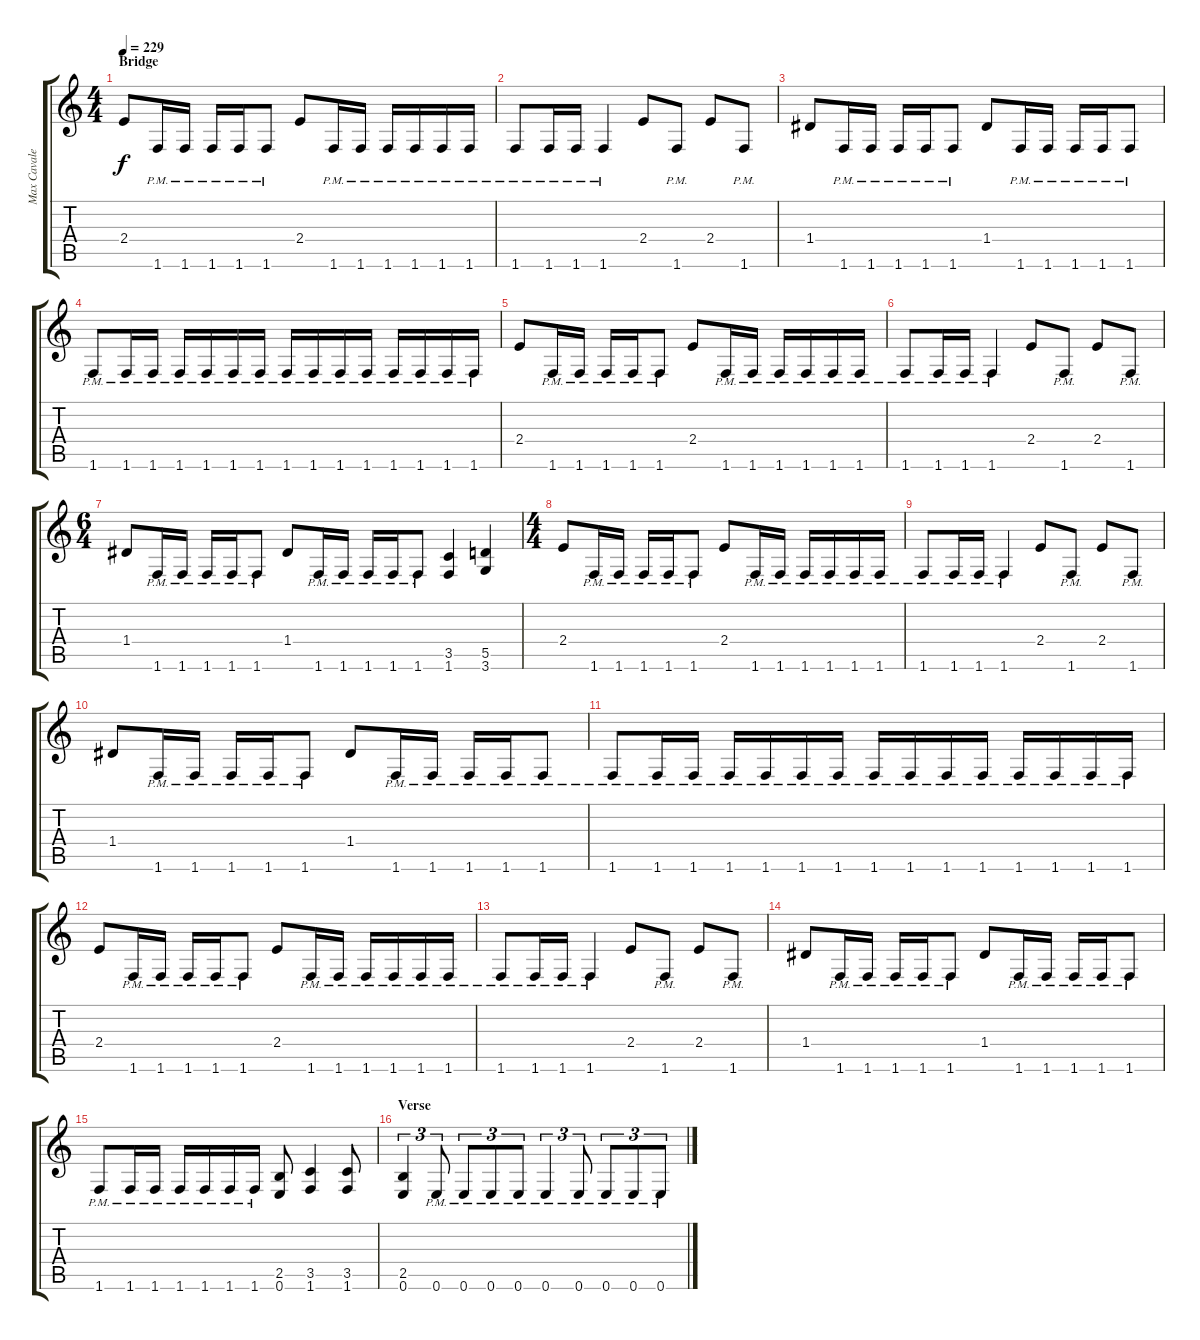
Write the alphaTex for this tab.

\track ("Max Cavalera" "Max Cavale") {instrument distortionguitar}
\staff {score tabs}
\tuning (E4 B3 G3 D3 A2 E2) {hide}
\ts (4 4)
\section ("" "Bridge")
\tempo 229
\clef g2
\ks c
2.4.8{dy f} 1.6{pm}.16 1.6{pm}.16 1.6{pm}.16 1.6{pm}.16 1.6{pm}.8 2.4.8 1.6{pm}.16 1.6{pm}.16 1.6{pm}.16 1.6{pm}.16 1.6{pm}.16 1.6{pm}.16 |
1.6{pm}.8 1.6{pm}.16 1.6{pm}.16 1.6{pm}.4 2.4.8 1.6{pm}.8 2.4.8 1.6{pm}.8 |
1.4.8 1.6{pm}.16 1.6{pm}.16 1.6{pm}.16 1.6{pm}.16 1.6{pm}.8 1.4.8 1.6{pm}.16 1.6{pm}.16 1.6{pm}.16 1.6{pm}.16 1.6{pm}.8 |
1.6{pm}.8 1.6{pm}.16 1.6{pm}.16 1.6{pm}.16 1.6{pm}.16 1.6{pm}.16 1.6{pm}.16 1.6{pm}.16 1.6{pm}.16 1.6{pm}.16 1.6{pm}.16 1.6{pm}.16 1.6{pm}.16 1.6{pm}.16 1.6{pm}.16 |
2.4.8 1.6{pm}.16 1.6{pm}.16 1.6{pm}.16 1.6{pm}.16 1.6{pm}.8 2.4.8 1.6{pm}.16 1.6{pm}.16 1.6{pm}.16 1.6{pm}.16 1.6{pm}.16 1.6{pm}.16 |
1.6{pm}.8 1.6{pm}.16 1.6{pm}.16 1.6{pm}.4 2.4.8 1.6{pm}.8 2.4.8 1.6{pm}.8 |
\ts (6 4)
1.4.8 1.6{pm}.16 1.6{pm}.16 1.6{pm}.16 1.6{pm}.16 1.6{pm}.8 1.4.8 1.6{pm}.16 1.6{pm}.16 1.6{pm}.16 1.6{pm}.16 1.6{pm}.8 (3.5 1.6).4 (5.5 3.6).4 |
\ts (4 4)
2.4.8 1.6{pm}.16 1.6{pm}.16 1.6{pm}.16 1.6{pm}.16 1.6{pm}.8 2.4.8 1.6{pm}.16 1.6{pm}.16 1.6{pm}.16 1.6{pm}.16 1.6{pm}.16 1.6{pm}.16 |
1.6{pm}.8 1.6{pm}.16 1.6{pm}.16 1.6{pm}.4 2.4.8 1.6{pm}.8 2.4.8 1.6{pm}.8 |
1.4.8 1.6{pm}.16 1.6{pm}.16 1.6{pm}.16 1.6{pm}.16 1.6{pm}.8 1.4.8 1.6{pm}.16 1.6{pm}.16 1.6{pm}.16 1.6{pm}.16 1.6{pm}.8 |
1.6{pm}.8 1.6{pm}.16 1.6{pm}.16 1.6{pm}.16 1.6{pm}.16 1.6{pm}.16 1.6{pm}.16 1.6{pm}.16 1.6{pm}.16 1.6{pm}.16 1.6{pm}.16 1.6{pm}.16 1.6{pm}.16 1.6{pm}.16 1.6{pm}.16 |
2.4.8 1.6{pm}.16 1.6{pm}.16 1.6{pm}.16 1.6{pm}.16 1.6{pm}.8 2.4.8 1.6{pm}.16 1.6{pm}.16 1.6{pm}.16 1.6{pm}.16 1.6{pm}.16 1.6{pm}.16 |
1.6{pm}.8 1.6{pm}.16 1.6{pm}.16 1.6{pm}.4 2.4.8 1.6{pm}.8 2.4.8 1.6{pm}.8 |
1.4.8 1.6{pm}.16 1.6{pm}.16 1.6{pm}.16 1.6{pm}.16 1.6{pm}.8 1.4.8 1.6{pm}.16 1.6{pm}.16 1.6{pm}.16 1.6{pm}.16 1.6{pm}.8 |
1.6{pm}.8 1.6{pm}.16 1.6{pm}.16 1.6{pm}.16 1.6{pm}.16 1.6{pm}.16 1.6{pm}.16 (2.5 0.6).8 (3.5 1.6).4 (3.5 1.6).8 |
\section ("" "Verse ")
(2.5 0.6).4{tu (3 2)} 0.6{pm}.8{tu (3 2)} 0.6{pm}.8{tu (3 2)} 0.6{pm}.8{tu (3 2)} 0.6{pm}.8{tu (3 2)} 0.6{pm}.4{tu (3 2)} 0.6{pm}.8{tu (3 2)} 0.6{pm}.8{tu (3 2)} 0.6{pm}.8{tu (3 2)} 0.6{pm}.8{tu (3 2)}
